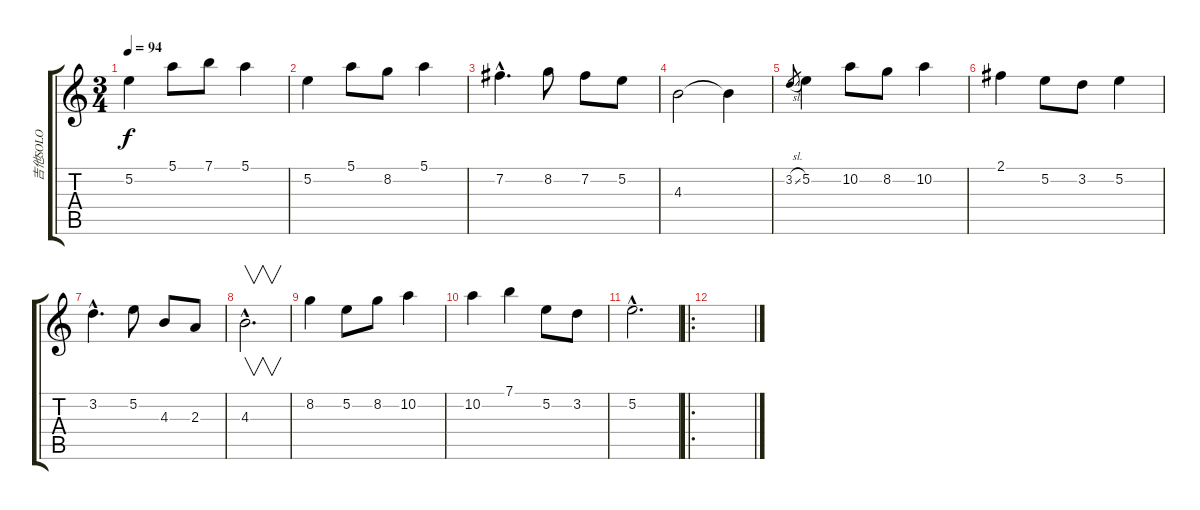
\track ("吉他SOLO" "吉他SOLO") {instrument acousticguitarsteel}
\staff {score tabs}
\tuning (E4 B3 G3 D3 A2 E2) {hide}
\ts (3 4)
\tempo 94
\clef g2
\ks c
5.2.4{dy f} 5.1.8 7.1.8 5.1.4 |
5.2.4 5.1.8 8.2.8 5.1.4 |
7.2{hac}.4{d} 8.2.8 7.2.8 5.2.8 |
4.3.2 4.3{t}.4 |
3.2{sl}.8{gr} 5.2.4 10.2.8 8.2.8 10.2.4 |
2.1.4 5.2.8 3.2.8 5.2.4 |
3.2{hac}.4{d} 5.2.8 4.3.8 2.3.8 |
4.3{hac}.2{v d} |
8.2.4 5.2.8 8.2.8 10.2.4 |
10.2.4 7.1.4 5.2.8 3.2.8 |
5.2{hac}.2{d} |
\ro
